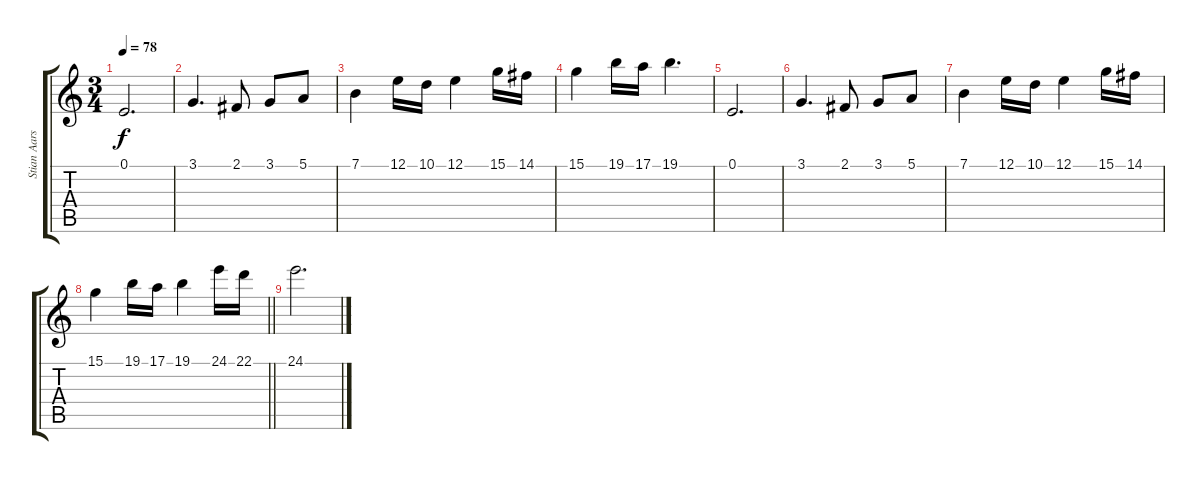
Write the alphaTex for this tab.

\track ("Stian Aarstad I" "Stian Aars") {instrument brightacousticpiano}
\staff {score tabs}
\tuning (E4 B3 G3 D3 A2 E2) {hide}
\ts (3 4)
\tempo 78
\clef g2
\ks c
0.1.2{d dy f} |
3.1.4{d} 2.1.8 3.1.8 5.1.8 |
7.1.4 12.1.16 10.1.16 12.1.4 15.1.16 14.1.16 |
15.1.4 19.1.16 17.1.16 19.1.4{d} |
0.1.2{d} |
3.1.4{d} 2.1.8 3.1.8 5.1.8 |
7.1.4 12.1.16 10.1.16 12.1.4 15.1.16 14.1.16 |
\barLineRight lightlight
15.1.4 19.1.16 17.1.16 19.1.4 24.1.16 22.1.16 |
\section ("" "")
24.1.2{d}
